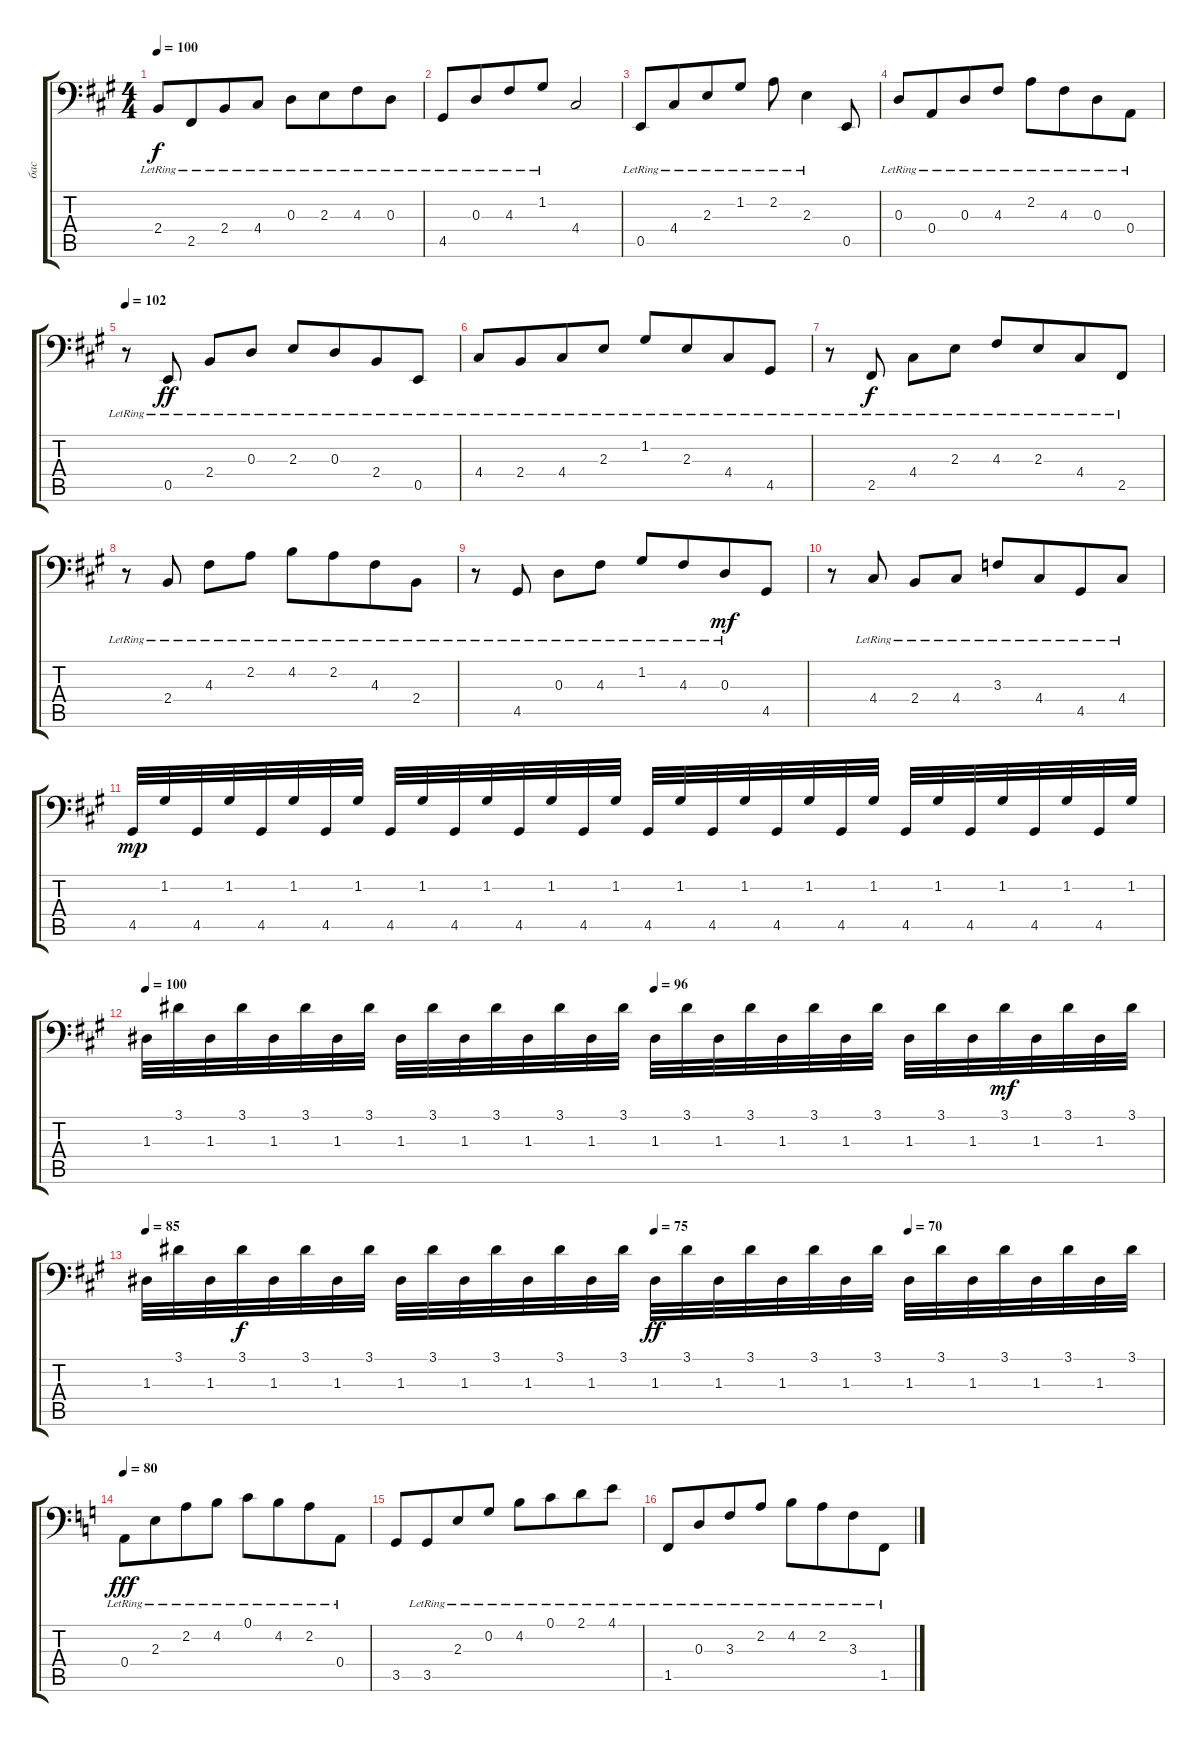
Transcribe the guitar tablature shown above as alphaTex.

\track ("бас" "бас") {instrument electricbasspick}
\staff {score tabs}
\tuning (C3 G2 D2 A1 E1 B0) {hide}
\ts (4 4)
\tempo 100
\clef f4
\ks f#minor
2.4{lr}.8{dy f} 2.5{lr}.8{beam merge} 2.4{lr}.8 4.4{lr}.8 0.3{lr}.8 2.3{lr}.8{beam merge} 4.3{lr}.8 0.3{lr}.8 |
4.5{lr}.8 0.3{lr}.8{beam merge} 4.3{lr}.8 1.2{lr}.8 4.4.2 |
0.5{lr}.8 4.4{lr}.8{beam merge} 2.3{lr}.8 1.2{lr}.8 2.2{lr}.8 2.3{lr}.4 0.5.8 |
0.3{lr}.8 0.4{lr}.8{beam merge} 0.3{lr}.8 4.3{lr}.8 2.2{lr}.8 4.3{lr}.8{beam merge} 0.3{lr}.8 0.4{lr}.8 |
\tempo 102
r.8 0.5{lr}.8{dy ff} 2.4{lr}.8 0.3{lr}.8 2.3{lr}.8 0.3{lr}.8{beam merge} 2.4{lr}.8 0.5{lr}.8 |
4.4{lr}.8 2.4{lr}.8{beam merge} 4.4{lr}.8 2.3{lr}.8 1.2{lr}.8 2.3{lr}.8{beam merge} 4.4{lr}.8 4.5{lr}.8 |
r.8 2.5{lr}.8{dy f} 4.4{lr}.8 2.3{lr}.8 4.3{lr}.8 2.3{lr}.8{beam merge} 4.4{lr}.8 2.5{lr}.8 |
r.8 2.4{lr}.8 4.3{lr}.8 2.2{lr}.8 4.2{lr}.8 2.2{lr}.8{beam merge} 4.3{lr}.8 2.4{lr}.8 |
r.8 4.5{lr}.8 0.3{lr}.8 4.3{lr}.8 1.2{lr}.8 4.3{lr}.8{beam merge} 0.3{lr}.8{dy mf} 4.5.8 |
r.8 4.4{lr}.8 2.4{lr}.8 4.4{lr}.8 3.3{lr}.8 4.4{lr}.8{beam merge} 4.5{lr}.8 4.4{lr}.8 |
4.5.32{dy mp} 1.2.32 4.5.32 1.2.32 4.5.32 1.2.32 4.5.32 1.2.32 4.5.32 1.2.32 4.5.32 1.2.32 4.5.32 1.2.32 4.5.32 1.2.32 4.5.32 1.2.32 4.5.32 1.2.32 4.5.32 1.2.32 4.5.32 1.2.32 4.5.32 1.2.32 4.5.32 1.2.32 4.5.32 1.2.32 4.5.32 1.2.32 |
\tempo 100
\tempo (96 0.5)
1.3.32 3.1.32 1.3.32 3.1.32 1.3.32 3.1.32 1.3.32 3.1.32 1.3.32 3.1.32 1.3.32 3.1.32 1.3.32 3.1.32 1.3.32 3.1.32 1.3.32 3.1.32 1.3.32 3.1.32 1.3.32 3.1.32 1.3.32 3.1.32 1.3.32 3.1.32 1.3.32 3.1.32{dy mf} 1.3.32 3.1.32 1.3.32 3.1.32 |
\tempo 85
\tempo (75 0.5)
\tempo (70 0.75)
1.3.32 3.1.32 1.3.32 3.1.32{dy f} 1.3.32 3.1.32 1.3.32 3.1.32 1.3.32 3.1.32 1.3.32 3.1.32 1.3.32 3.1.32 1.3.32 3.1.32 1.3.32{dy ff} 3.1.32 1.3.32 3.1.32 1.3.32 3.1.32 1.3.32 3.1.32 1.3.32 3.1.32 1.3.32 3.1.32 1.3.32 3.1.32 1.3.32 3.1.32 |
\tempo 80
\ks aminor
0.4{lr}.8{dy fff} 2.3{lr}.8{beam merge} 2.2{lr}.8 4.2{lr}.8 0.1{lr}.8 4.2{lr}.8{beam merge} 2.2{lr}.8 0.4{lr}.8 |
3.5.8 3.5{lr}.8{beam merge} 2.3{lr}.8 0.2{lr}.8 4.2{lr}.8 0.1{lr}.8{beam merge} 2.1{lr}.8 4.1{lr}.8 |
1.5{lr}.8 0.3{lr}.8{beam merge} 3.3{lr}.8 2.2{lr}.8 4.2{lr}.8 2.2{lr}.8{beam merge} 3.3{lr}.8 1.5{lr}.8
